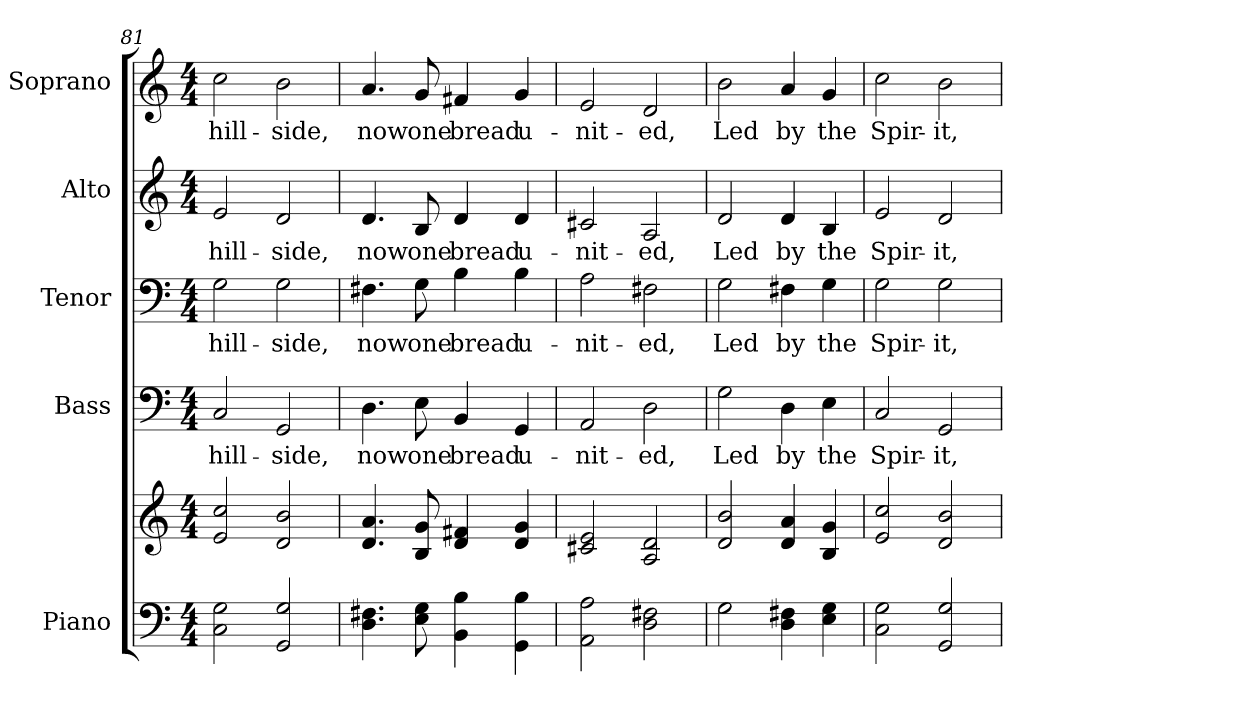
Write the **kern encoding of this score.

**kern	**kern	**kern	**text	**kern	**text	**kern	**text	**kern	**text
*part5	*part5	*part4	*part4	*part3	*part3	*part2	*part2	*part1	*part1
*staff6	*staff5	*staff4	*staff4	*staff3	*staff3	*staff2	*staff2	*staff1	*staff1
*I"Piano	*	*I"Bass	*	*I"Tenor	*	*I"Alto	*	*I"Soprano	*
*I'Pno.	*	*I'B.	*	*I'T.	*	*I'A.	*	*I'S.	*
*clefF4	*clefG2	*clefF4	*	*clefF4	*	*clefG2	*	*clefG2	*
*k[]	*k[]	*k[]	*	*k[]	*	*k[]	*	*k[]	*
*C:	*C:	*C:	*	*C:	*	*C:	*	*C:	*
*M4/4	*M4/4	*M4/4	*	*M4/4	*	*M4/4	*	*M4/4	*
=81	=81	=81	=81	=81	=81	=81	=81	=81	=81
!	!	!	!LO:LY:b:color=#000000	!	!	!	!	!	!
!	!	!	!	!	!LO:LY:b:color=#000000	!	!	!	!
!	!	!	!	!	!	!	!LO:LY:b:color=#000000	!	!
!	!	!	!	!	!	!	!	!	!LO:LY:b:color=#000000
2Ci\ 2Gi	2ei/ 2cci	2Ci/	hill-	2Gi\	hill-	2ei/	hill-	2cci\	hill-
!	!	!	!LO:LY:b:color=#000000	!	!	!	!	!	!
!	!	!	!	!	!LO:LY:b:color=#000000	!	!	!	!
!	!	!	!	!	!	!	!LO:LY:b:color=#000000	!	!
!	!	!	!	!	!	!	!	!	!LO:LY:b:color=#000000
2GGi/ 2Gi	2di/ 2bi	2GGi/	-side,	2Gi\	-side,	2di/	-side,	2bi\	-side,
!!LO:PB:g=z
=82	=82	=82	=82	=82	=82	=82	=82	=82	=82
!	!	!	!LO:LY:b:color=#000000	!	!	!	!	!	!
!	!	!	!	!	!LO:LY:b:color=#000000	!	!	!	!
!	!	!	!	!	!	!	!LO:LY:b:color=#000000	!	!
!	!	!	!	!	!	!	!	!	!LO:LY:b:color=#000000
4.Di\ 4.F#Xi	4.di/ 4.ai	4.Di\	now	4.F#Xi\	now	4.di/	now	4.ai/	now
!	!	!	!LO:LY:b:color=#000000	!	!	!	!	!	!
!	!	!	!	!	!LO:LY:b:color=#000000	!	!	!	!
!	!	!	!	!	!	!	!LO:LY:b:color=#000000	!	!
!	!	!	!	!	!	!	!	!	!LO:LY:b:color=#000000
8Ei\ 8Gi	8Bi/ 8gi	8Ei\	one	8Gi\	one	8Bi/	one	8gi/	one
!	!	!	!LO:LY:b:color=#000000	!	!	!	!	!	!
!	!	!	!	!	!LO:LY:b:color=#000000	!	!	!	!
!	!	!	!	!	!	!	!LO:LY:b:color=#000000	!	!
!	!	!	!	!	!	!	!	!	!LO:LY:b:color=#000000
4BBi\ 4Bi	4di/ 4f#Xi	4BBi/	bread	4Bi\	bread	4di/	bread	4f#Xi/	bread
!	!	!	!LO:LY:b:color=#000000	!	!	!	!	!	!
!	!	!	!	!	!LO:LY:b:color=#000000	!	!	!	!
!	!	!	!	!	!	!	!LO:LY:b:color=#000000	!	!
!	!	!	!	!	!	!	!	!	!LO:LY:b:color=#000000
4GGi\ 4Bi	4di/ 4gi	4GGi/	u-	4Bi\	u-	4di/	u-	4gi/	u-
=83	=83	=83	=83	=83	=83	=83	=83	=83	=83
!	!	!	!LO:LY:b:color=#000000	!	!	!	!	!	!
!	!	!	!	!	!LO:LY:b:color=#000000	!	!	!	!
!	!	!	!	!	!	!	!LO:LY:b:color=#000000	!	!
!	!	!	!	!	!	!	!	!	!LO:LY:b:color=#000000
2AAi\ 2Ai	2c#Xi/ 2ei	2AAi/	-nit-	2Ai\	-nit-	2c#Xi/	-nit-	2ei/	-nit-
!	!	!	!LO:LY:b:color=#000000	!	!	!	!	!	!
!	!	!	!	!	!LO:LY:b:color=#000000	!	!	!	!
!	!	!	!	!	!	!	!LO:LY:b:color=#000000	!	!
!	!	!	!	!	!	!	!	!	!LO:LY:b:color=#000000
2Di\ 2F#Xi	2Ai/ 2di	2Di\	-ed,	2F#Xi\	-ed,	2Ai/	-ed,	2di/	-ed,
=84	=84	=84	=84	=84	=84	=84	=84	=84	=84
!	!	!	!LO:LY:b:color=#000000	!	!	!	!	!	!
!	!	!	!	!	!LO:LY:b:color=#000000	!	!	!	!
!	!	!	!	!	!	!	!LO:LY:b:color=#000000	!	!
!	!	!	!	!	!	!	!	!	!LO:LY:b:color=#000000
2Gi\	2di/ 2bi	2Gi\	Led	2Gi\	Led	2di/	Led	2bi\	Led
!	!	!	!LO:LY:b:color=#000000	!	!	!	!	!	!
!	!	!	!	!	!LO:LY:b:color=#000000	!	!	!	!
!	!	!	!	!	!	!	!LO:LY:b:color=#000000	!	!
!	!	!	!	!	!	!	!	!	!LO:LY:b:color=#000000
4Di\ 4F#Xi	4di/ 4ai	4Di\	by	4F#Xi\	by	4di/	by	4ai/	by
!	!	!	!LO:LY:b:color=#000000	!	!	!	!	!	!
!	!	!	!	!	!LO:LY:b:color=#000000	!	!	!	!
!	!	!	!	!	!	!	!LO:LY:b:color=#000000	!	!
!	!	!	!	!	!	!	!	!	!LO:LY:b:color=#000000
4Ei\ 4Gi	4Bi/ 4gi	4Ei\	the	4Gi\	the	4Bi/	the	4gi/	the
!!LO:PB:g=z
=85	=85	=85	=85	=85	=85	=85	=85	=85	=85
!	!	!	!LO:LY:b:color=#000000	!	!	!	!	!	!
!	!	!	!	!	!LO:LY:b:color=#000000	!	!	!	!
!	!	!	!	!	!	!	!LO:LY:b:color=#000000	!	!
!	!	!	!	!	!	!	!	!	!LO:LY:b:color=#000000
2Ci\ 2Gi	2ei/ 2cci	2Ci/	Spir-	2Gi\	Spir-	2ei/	Spir-	2cci\	Spir-
!	!	!	!LO:LY:b:color=#000000	!	!	!	!	!	!
!	!	!	!	!	!LO:LY:b:color=#000000	!	!	!	!
!	!	!	!	!	!	!	!LO:LY:b:color=#000000	!	!
!	!	!	!	!	!	!	!	!	!LO:LY:b:color=#000000
2GGi/ 2Gi	2di/ 2bi	2GGi/	-it,	2Gi\	-it,	2di/	-it,	2bi\	-it,
=	=	=	=	=	=	=	=	=	=
*-	*-	*-	*-	*-	*-	*-	*-	*-	*-
